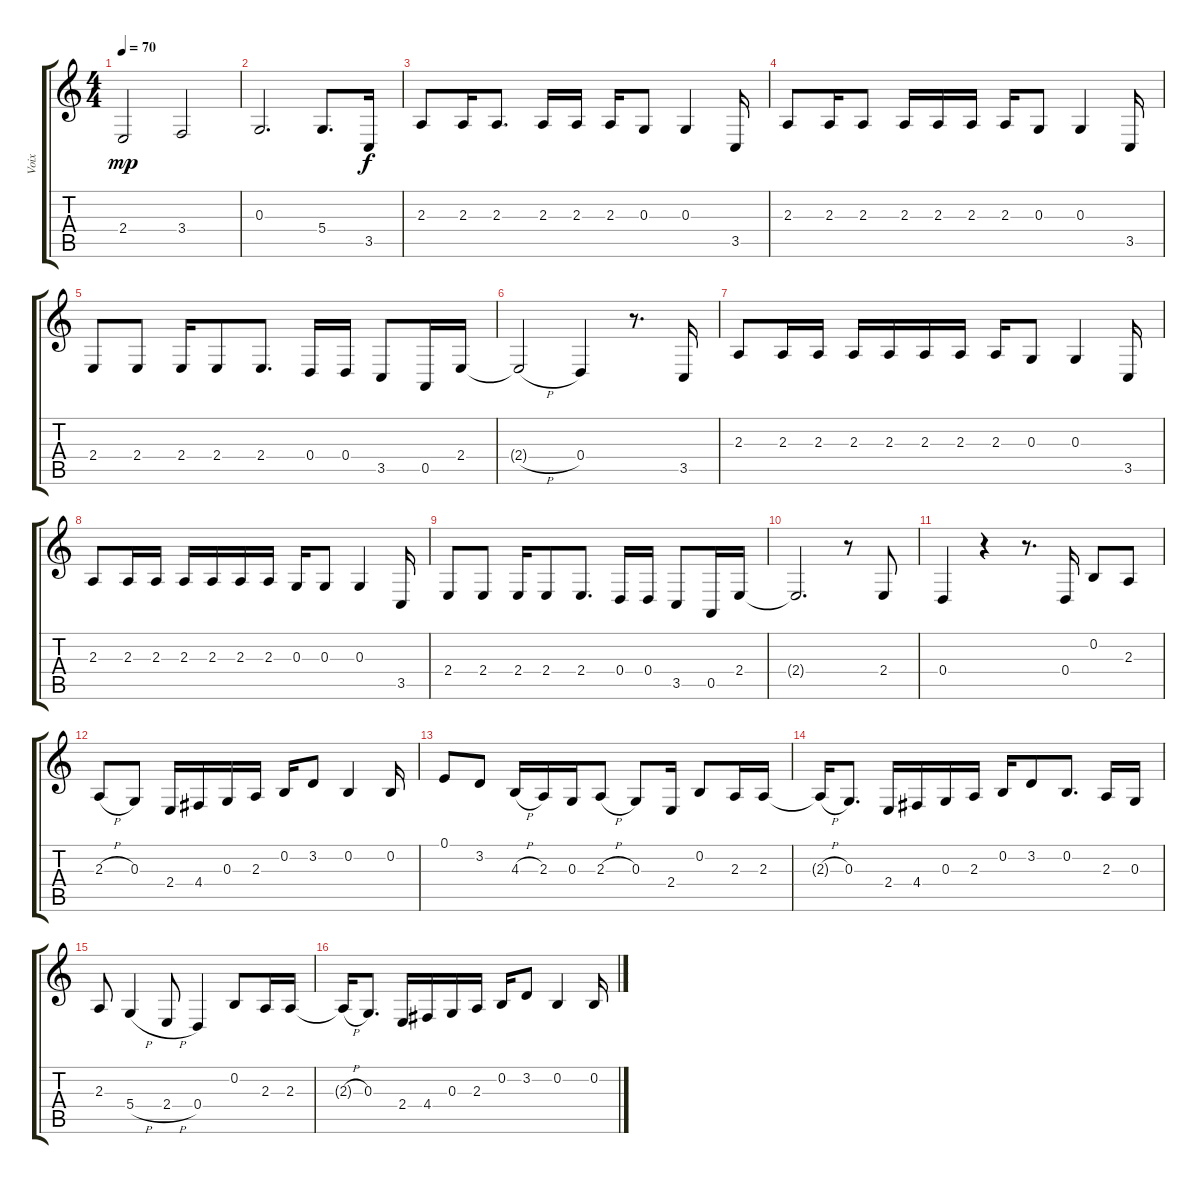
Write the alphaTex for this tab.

\track ("Voix" "Voix") {instrument bassoon}
\staff {score tabs}
\tuning (E4 B3 G3 D3 A2 E2) {hide}
\ts (4 4)
\tempo 70
\clef g2
\ks c
2.4.2{dy mp} 3.4.2 |
0.3.2{d} 5.4.8{d} 3.5.16{dy f} |
2.3.8 2.3.16 2.3.8{d} 2.3.16 2.3.16 2.3.16 0.3.8 0.3.4 3.5.16 |
2.3.8 2.3.16 2.3.8 2.3.16 2.3.16 2.3.16 2.3.16 0.3.8 0.3.4 3.5.16 |
2.4.8 2.4.8 2.4.16 2.4.8 2.4.8{d} 0.4.16 0.4.16 3.5.8 0.5.16 2.4.16 |
2.4{h t}.2 0.4.4 r.8{d} 3.5.16 |
2.3.8 2.3.16 2.3.16 2.3.16 2.3.16 2.3.16 2.3.16 2.3.16 0.3.8 0.3.4 3.5.16 |
2.3.8 2.3.16 2.3.16 2.3.16 2.3.16 2.3.16 2.3.16 0.3.16 0.3.8 0.3.4 3.5.16 |
2.4.8 2.4.8 2.4.16 2.4.8 2.4.8{d} 0.4.16 0.4.16 3.5.8 0.5.16 2.4.16 |
2.4{t}.2{d} r.8 2.4.8 |
0.4.4 r.4 r.8{d} 0.4.16 0.2.8 2.3.8 |
2.3{h}.8 0.3.8 2.4.16 4.4.16 0.3.16 2.3.16 0.2.16 3.2.8 0.2.4 0.2.16 |
0.1.8 3.2.8 4.3{h}.16 2.3.16 0.3.16 2.3{h}.8 0.3.8 2.4.16 0.2.8 2.3.16 2.3.16 |
2.3{h t}.16 0.3.8{d} 2.4.16 4.4.16 0.3.16 2.3.16 0.2.16 3.2.8 0.2.8{d} 2.3.16 0.3.16 |
2.3.8 5.4{h}.4 2.4{h}.8 0.4.4 0.2.8 2.3.16 2.3.16 |
2.3{h t}.16 0.3.8{d} 2.4.16 4.4.16 0.3.16 2.3.16 0.2.16 3.2.8 0.2.4 0.2.16
